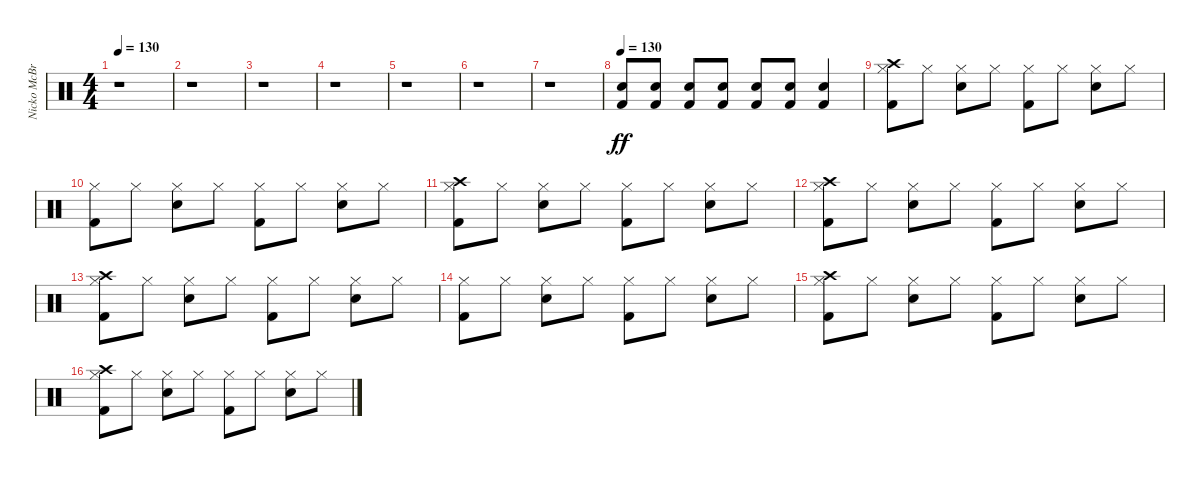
\track ("Nicko McBrain" "Nicko McBr") {instrument percussion}
\staff {score}
\articulation defaults
\ts (4 4)
\tempo 130
\clef neutral
\ks c
r.1{dy ff} |
r.1 |
r.1 |
r.1 |
r.1 |
r.1 |
r.1 |
\tempo 130
("Kick (hit) 2" "Snare (hit) 2").8{volume 4} ("Kick (hit) 2" "Snare (hit) 2").8{volume 5} ("Kick (hit) 2" "Snare (hit) 2").8{volume 7} ("Kick (hit) 2" "Snare (hit) 2").8{volume 8} ("Kick (hit) 2" "Snare (hit) 2").8{volume 10} ("Kick (hit) 2" "Snare (hit) 2").8{volume 11} ("Kick (hit) 2" "Snare (hit) 2").4{volume 13} |
("Kick (hit) 2" "Hi-Hat (closed)" "Crash high (hit)").8{volume 16} "Hi-Hat (closed)".8 ("Snare (hit) 2" "Hi-Hat (closed)").8 "Hi-Hat (closed)".8 ("Kick (hit) 2" "Hi-Hat (closed)").8 "Hi-Hat (closed)".8 ("Snare (hit) 2" "Hi-Hat (closed)").8 "Hi-Hat (closed)".8 |
("Kick (hit) 2" "Hi-Hat (closed)").8 "Hi-Hat (closed)".8 ("Snare (hit) 2" "Hi-Hat (closed)").8 "Hi-Hat (closed)".8 ("Kick (hit) 2" "Hi-Hat (closed)").8 "Hi-Hat (closed)".8 ("Snare (hit) 2" "Hi-Hat (closed)").8 "Hi-Hat (closed)".8 |
("Kick (hit) 2" "Hi-Hat (closed)" "Crash high (hit)").8 "Hi-Hat (closed)".8 ("Snare (hit) 2" "Hi-Hat (closed)").8 "Hi-Hat (closed)".8 ("Kick (hit) 2" "Hi-Hat (closed)").8 "Hi-Hat (closed)".8 ("Snare (hit) 2" "Hi-Hat (closed)").8 "Hi-Hat (closed)".8 |
("Kick (hit) 2" "Hi-Hat (closed)" "Crash high (hit)").8 "Hi-Hat (closed)".8 ("Snare (hit) 2" "Hi-Hat (closed)").8 "Hi-Hat (closed)".8 ("Kick (hit) 2" "Hi-Hat (closed)").8 "Hi-Hat (closed)".8 ("Snare (hit) 2" "Hi-Hat (closed)").8 "Hi-Hat (closed)".8 |
("Kick (hit) 2" "Hi-Hat (closed)" "Crash high (hit)").8 "Hi-Hat (closed)".8 ("Snare (hit) 2" "Hi-Hat (closed)").8 "Hi-Hat (closed)".8 ("Kick (hit) 2" "Hi-Hat (closed)").8 "Hi-Hat (closed)".8 ("Snare (hit) 2" "Hi-Hat (closed)").8 "Hi-Hat (closed)".8 |
("Kick (hit) 2" "Hi-Hat (closed)").8 "Hi-Hat (closed)".8 ("Snare (hit) 2" "Hi-Hat (closed)").8 "Hi-Hat (closed)".8 ("Kick (hit) 2" "Hi-Hat (closed)").8 "Hi-Hat (closed)".8 ("Snare (hit) 2" "Hi-Hat (closed)").8 "Hi-Hat (closed)".8 |
("Kick (hit) 2" "Hi-Hat (closed)" "Crash high (hit)").8 "Hi-Hat (closed)".8 ("Snare (hit) 2" "Hi-Hat (closed)").8 "Hi-Hat (closed)".8 ("Kick (hit) 2" "Hi-Hat (closed)").8 "Hi-Hat (closed)".8 ("Snare (hit) 2" "Hi-Hat (closed)").8 "Hi-Hat (closed)".8 |
("Kick (hit) 2" "Hi-Hat (closed)" "Crash high (hit)").8 "Hi-Hat (closed)".8 ("Snare (hit) 2" "Hi-Hat (closed)").8 "Hi-Hat (closed)".8 ("Kick (hit) 2" "Hi-Hat (closed)").8 "Hi-Hat (closed)".8 ("Snare (hit) 2" "Hi-Hat (closed)").8 "Hi-Hat (closed)".8
